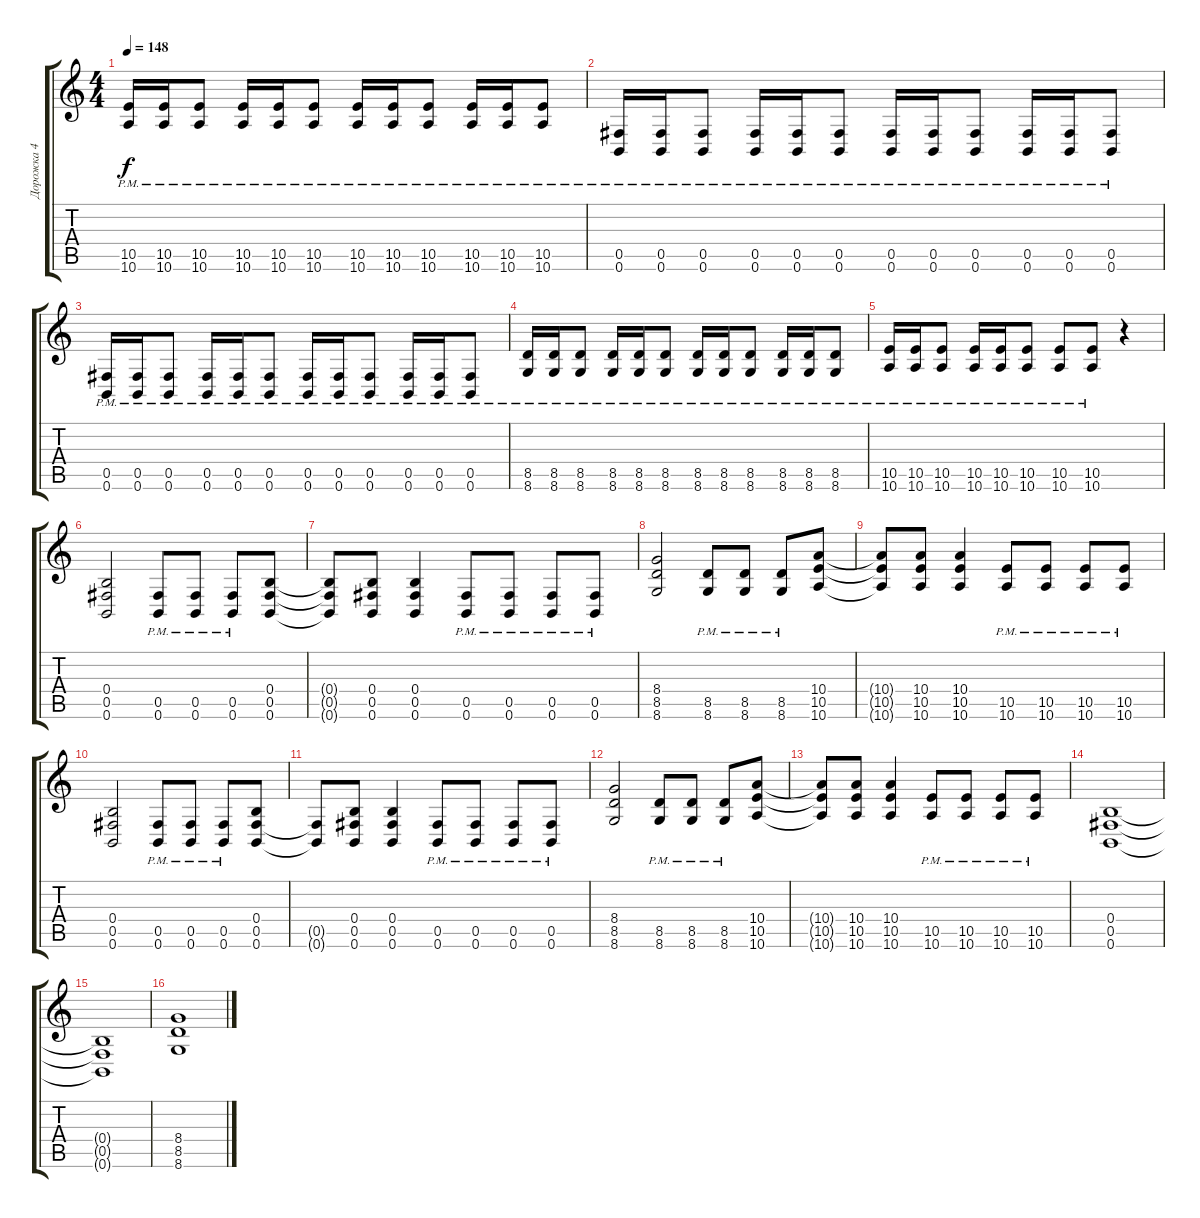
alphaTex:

\track ("Дорожка 4" "Дорожка 4") {instrument distortionguitar}
\staff {score tabs}
\tuning (Db4 Ab3 E3 B2 Gb2 B1) {hide}
\ts (4 4)
\tempo 148
\clef g2
\ks c
(10.5{pm} 10.6{pm}).16{dy f} (10.5{pm} 10.6{pm}).16 (10.5{pm} 10.6{pm}).8 (10.5{pm} 10.6{pm}).16 (10.5{pm} 10.6{pm}).16 (10.5{pm} 10.6{pm}).8 (10.5{pm} 10.6{pm}).16 (10.5{pm} 10.6{pm}).16 (10.5{pm} 10.6{pm}).8 (10.5{pm} 10.6{pm}).16 (10.5{pm} 10.6{pm}).16 (10.5{pm} 10.6{pm}).8 |
(0.5{pm} 0.6{pm}).16 (0.5{pm} 0.6{pm}).16 (0.5{pm} 0.6{pm}).8 (0.5{pm} 0.6{pm}).16 (0.5{pm} 0.6{pm}).16 (0.5{pm} 0.6{pm}).8 (0.5{pm} 0.6{pm}).16 (0.5{pm} 0.6{pm}).16 (0.5{pm} 0.6{pm}).8 (0.5{pm} 0.6{pm}).16 (0.5{pm} 0.6{pm}).16 (0.5{pm} 0.6{pm}).8 |
(0.5{pm} 0.6{pm}).16 (0.5{pm} 0.6{pm}).16 (0.5{pm} 0.6{pm}).8 (0.5{pm} 0.6{pm}).16 (0.5{pm} 0.6{pm}).16 (0.5{pm} 0.6{pm}).8 (0.5{pm} 0.6{pm}).16 (0.5{pm} 0.6{pm}).16 (0.5{pm} 0.6{pm}).8 (0.5{pm} 0.6{pm}).16 (0.5{pm} 0.6{pm}).16 (0.5{pm} 0.6{pm}).8 |
(8.5{pm} 8.6{pm}).16 (8.5{pm} 8.6{pm}).16 (8.5{pm} 8.6{pm}).8 (8.5{pm} 8.6{pm}).16 (8.5{pm} 8.6{pm}).16 (8.5{pm} 8.6{pm}).8 (8.5{pm} 8.6{pm}).16 (8.5{pm} 8.6{pm}).16 (8.5{pm} 8.6{pm}).8 (8.5{pm} 8.6{pm}).16 (8.5{pm} 8.6{pm}).16 (8.5{pm} 8.6{pm}).8 |
(10.5{pm} 10.6{pm}).16 (10.5{pm} 10.6{pm}).16 (10.5{pm} 10.6{pm}).8 (10.5{pm} 10.6{pm}).16 (10.5{pm} 10.6{pm}).16 (10.5{pm} 10.6{pm}).8 (10.5{pm} 10.6{pm}).8 (10.5{pm} 10.6{pm}).8 r.4 |
(0.4 0.5 0.6).2 (0.5{pm} 0.6{pm}).8 (0.5{pm} 0.6{pm}).8 (0.5{pm} 0.6{pm}).8 (0.4 0.5 0.6).8 |
(0.4{t} 0.5{t} 0.6{t}).8 (0.4 0.5 0.6).8 (0.4 0.5 0.6).4 (0.5{pm} 0.6{pm}).8 (0.5{pm} 0.6{pm}).8 (0.5{pm} 0.6{pm}).8 (0.5{pm} 0.6{pm}).8 |
(8.4 8.5 8.6).2 (8.5{pm} 8.6{pm}).8 (8.5{pm} 8.6{pm}).8 (8.5{pm} 8.6{pm}).8 (10.4 10.5 10.6).8 |
(10.4{t} 10.5{t} 10.6{t}).8 (10.4 10.5 10.6).8 (10.4 10.5 10.6).4 (10.5{pm} 10.6{pm}).8 (10.5{pm} 10.6{pm}).8 (10.5{pm} 10.6{pm}).8 (10.5{pm} 10.6{pm}).8 |
(0.4 0.5 0.6).2 (0.5{pm} 0.6{pm}).8 (0.5{pm} 0.6{pm}).8 (0.5{pm} 0.6{pm}).8 (0.4 0.5 0.6).8 |
(0.5{t} 0.6{t}).8 (0.4 0.5 0.6).8 (0.4 0.5 0.6).4 (0.5{pm} 0.6{pm}).8 (0.5{pm} 0.6{pm}).8 (0.5{pm} 0.6{pm}).8 (0.5{pm} 0.6{pm}).8 |
(8.4 8.5 8.6).2 (8.5{pm} 8.6{pm}).8 (8.5{pm} 8.6{pm}).8 (8.5{pm} 8.6{pm}).8 (10.4 10.5 10.6).8 |
(10.4{t} 10.5{t} 10.6{t}).8 (10.4 10.5 10.6).8 (10.4 10.5 10.6).4 (10.5{pm} 10.6{pm}).8 (10.5{pm} 10.6{pm}).8 (10.5{pm} 10.6{pm}).8 (10.5{pm} 10.6{pm}).8 |
(0.4 0.5 0.6).1 |
(0.4{t} 0.5{t} 0.6{t}).1 |
(8.4 8.5 8.6).1
